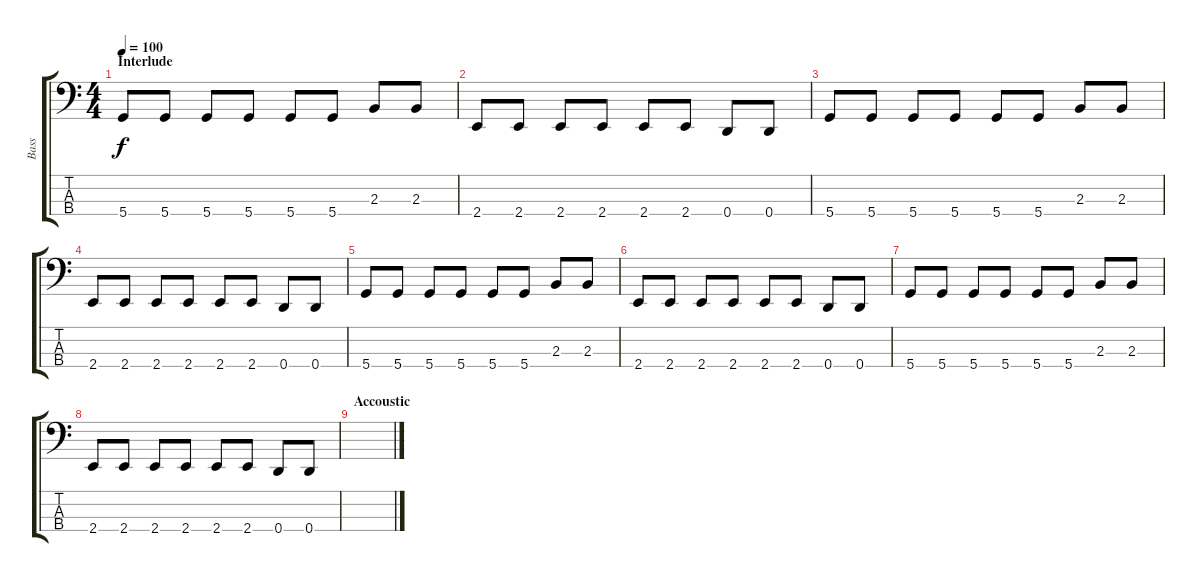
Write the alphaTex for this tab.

\track ("Bass" "Bass") {instrument electricbasspick}
\staff {score tabs}
\tuning (G2 D2 A1 D1) {hide}
\ts (4 4)
\section ("" "Interlude")
\tempo 100
\clef f4
\ks c
5.4.8{dy f} 5.4.8 5.4.8 5.4.8 5.4.8 5.4.8 2.3.8 2.3.8 |
2.4.8 2.4.8 2.4.8 2.4.8 2.4.8 2.4.8 0.4.8 0.4.8 |
5.4.8 5.4.8 5.4.8 5.4.8 5.4.8 5.4.8 2.3.8 2.3.8 |
2.4.8 2.4.8 2.4.8 2.4.8 2.4.8 2.4.8 0.4.8 0.4.8 |
5.4.8 5.4.8 5.4.8 5.4.8 5.4.8 5.4.8 2.3.8 2.3.8 |
2.4.8 2.4.8 2.4.8 2.4.8 2.4.8 2.4.8 0.4.8 0.4.8 |
5.4.8 5.4.8 5.4.8 5.4.8 5.4.8 5.4.8 2.3.8 2.3.8 |
2.4.8 2.4.8 2.4.8 2.4.8 2.4.8 2.4.8 0.4.8 0.4.8 |
\section ("" "Accoustic")
